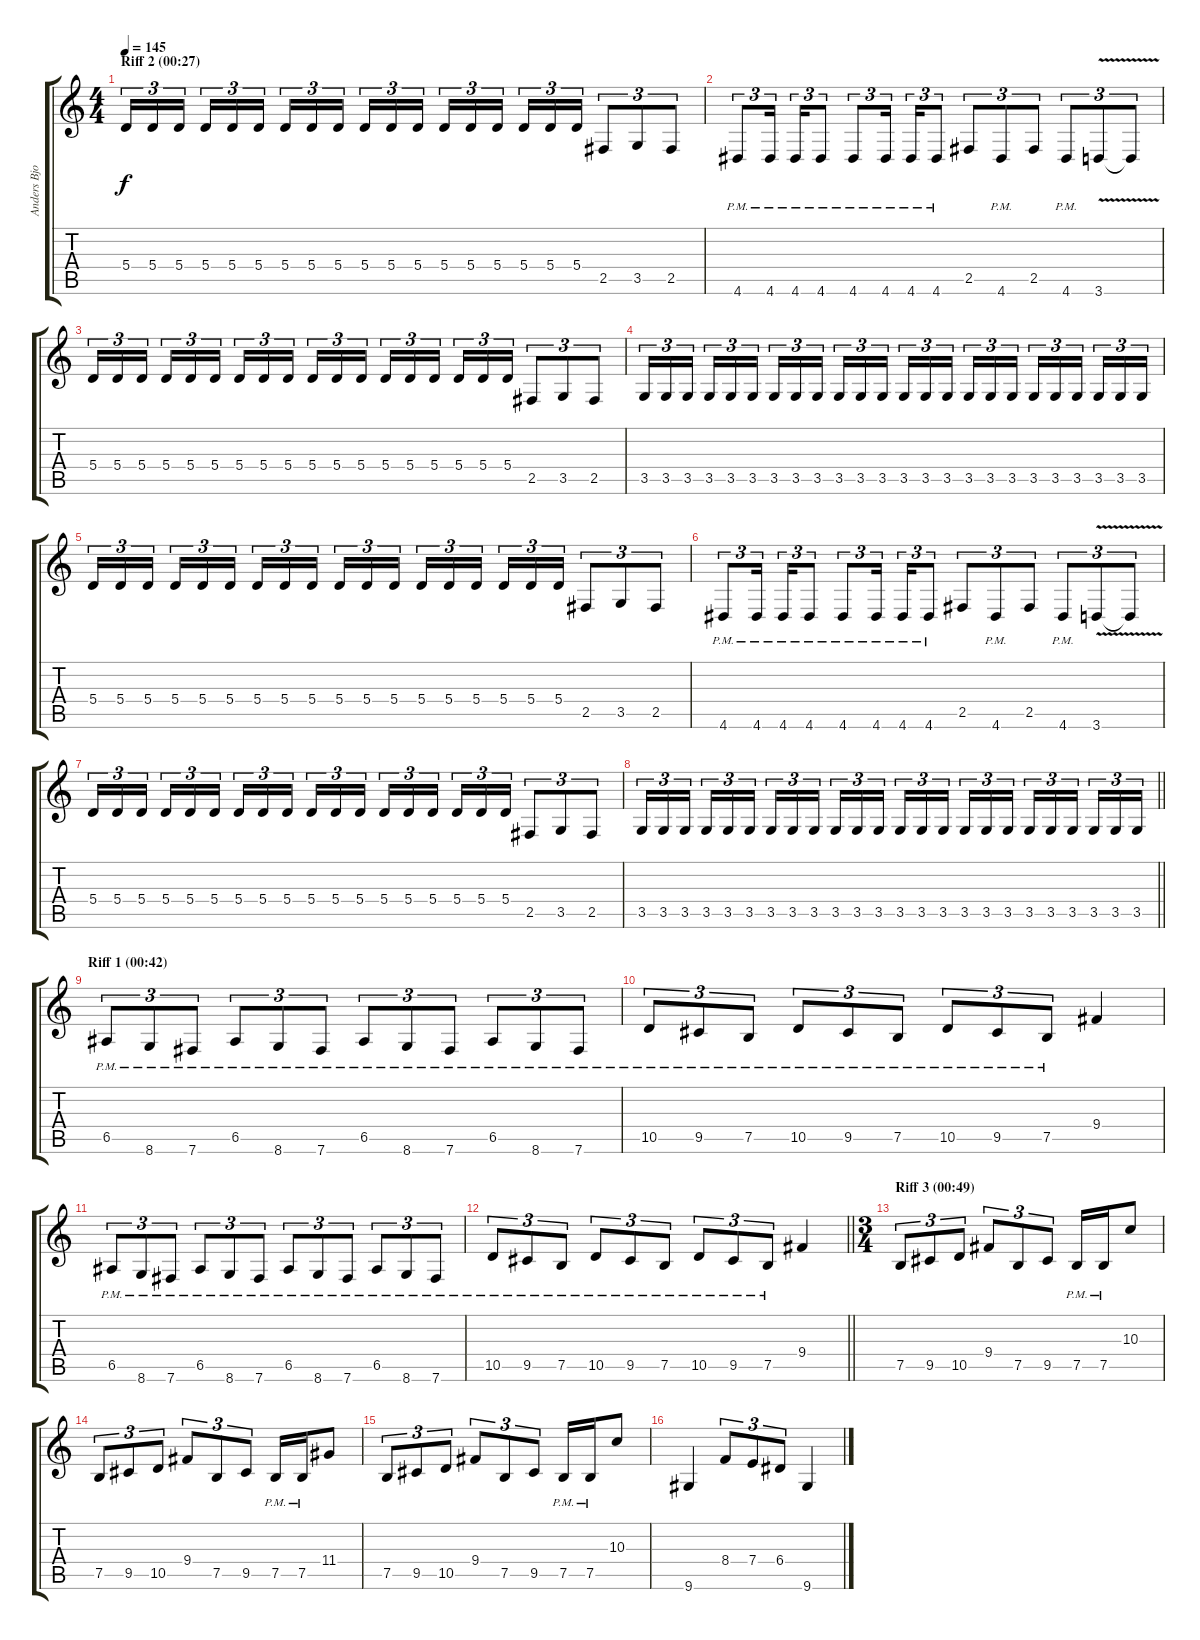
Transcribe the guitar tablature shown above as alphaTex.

\track ("Anders Bjorler" "Anders Bjo") {instrument distortionguitar}
\staff {score tabs}
\tuning (B3 Gb3 D3 A2 E2 B1) {hide}
\ts (4 4)
\section ("" "Riff 2 (00:27)")
\tempo 145
\clef g2
\ks c
5.4.16{tu (3 2) dy f} 5.4.16{tu (3 2)} 5.4.16{tu (3 2) beam splitsecondary} 5.4.16{tu (3 2)} 5.4.16{tu (3 2)} 5.4.16{tu (3 2)} 5.4.16{tu (3 2)} 5.4.16{tu (3 2)} 5.4.16{tu (3 2) beam splitsecondary} 5.4.16{tu (3 2)} 5.4.16{tu (3 2)} 5.4.16{tu (3 2)} 5.4.16{tu (3 2)} 5.4.16{tu (3 2)} 5.4.16{tu (3 2) beam splitsecondary} 5.4.16{tu (3 2)} 5.4.16{tu (3 2)} 5.4.16{tu (3 2)} 2.5.8{tu (3 2)} 3.5.8{tu (3 2)} 2.5.8{tu (3 2)} |
4.6{pm}.8{tu (3 2)} 4.6{pm}.16{tu (3 2) beam splitsecondary} 4.6{pm}.16{tu (3 2)} 4.6{pm}.8{tu (3 2)} 4.6{pm}.8{tu (3 2)} 4.6{pm}.16{tu (3 2) beam splitsecondary} 4.6{pm}.16{tu (3 2)} 4.6{pm}.8{tu (3 2)} 2.5.8{tu (3 2)} 4.6{pm}.8{tu (3 2)} 2.5.8{tu (3 2)} 4.6{pm}.8{tu (3 2)} 3.6{v}.8{tu (3 2)} 3.6{t}.8{tu (3 2)} |
5.4.16{tu (3 2)} 5.4.16{tu (3 2)} 5.4.16{tu (3 2) beam splitsecondary} 5.4.16{tu (3 2)} 5.4.16{tu (3 2)} 5.4.16{tu (3 2)} 5.4.16{tu (3 2)} 5.4.16{tu (3 2)} 5.4.16{tu (3 2) beam splitsecondary} 5.4.16{tu (3 2)} 5.4.16{tu (3 2)} 5.4.16{tu (3 2)} 5.4.16{tu (3 2)} 5.4.16{tu (3 2)} 5.4.16{tu (3 2) beam splitsecondary} 5.4.16{tu (3 2)} 5.4.16{tu (3 2)} 5.4.16{tu (3 2)} 2.5.8{tu (3 2)} 3.5.8{tu (3 2)} 2.5.8{tu (3 2)} |
3.5.16{tu (3 2)} 3.5.16{tu (3 2)} 3.5.16{tu (3 2) beam splitsecondary} 3.5.16{tu (3 2)} 3.5.16{tu (3 2)} 3.5.16{tu (3 2)} 3.5.16{tu (3 2)} 3.5.16{tu (3 2)} 3.5.16{tu (3 2) beam splitsecondary} 3.5.16{tu (3 2)} 3.5.16{tu (3 2)} 3.5.16{tu (3 2)} 3.5.16{tu (3 2)} 3.5.16{tu (3 2)} 3.5.16{tu (3 2) beam splitsecondary} 3.5.16{tu (3 2)} 3.5.16{tu (3 2)} 3.5.16{tu (3 2)} 3.5.16{tu (3 2)} 3.5.16{tu (3 2)} 3.5.16{tu (3 2) beam splitsecondary} 3.5.16{tu (3 2)} 3.5.16{tu (3 2)} 3.5.16{tu (3 2)} |
5.4.16{tu (3 2)} 5.4.16{tu (3 2)} 5.4.16{tu (3 2) beam splitsecondary} 5.4.16{tu (3 2)} 5.4.16{tu (3 2)} 5.4.16{tu (3 2)} 5.4.16{tu (3 2)} 5.4.16{tu (3 2)} 5.4.16{tu (3 2) beam splitsecondary} 5.4.16{tu (3 2)} 5.4.16{tu (3 2)} 5.4.16{tu (3 2)} 5.4.16{tu (3 2)} 5.4.16{tu (3 2)} 5.4.16{tu (3 2) beam splitsecondary} 5.4.16{tu (3 2)} 5.4.16{tu (3 2)} 5.4.16{tu (3 2)} 2.5.8{tu (3 2)} 3.5.8{tu (3 2)} 2.5.8{tu (3 2)} |
4.6{pm}.8{tu (3 2)} 4.6{pm}.16{tu (3 2) beam splitsecondary} 4.6{pm}.16{tu (3 2)} 4.6{pm}.8{tu (3 2)} 4.6{pm}.8{tu (3 2)} 4.6{pm}.16{tu (3 2) beam splitsecondary} 4.6{pm}.16{tu (3 2)} 4.6{pm}.8{tu (3 2)} 2.5.8{tu (3 2)} 4.6{pm}.8{tu (3 2)} 2.5.8{tu (3 2)} 4.6{pm}.8{tu (3 2)} 3.6{v}.8{tu (3 2)} 3.6{t}.8{tu (3 2)} |
5.4.16{tu (3 2)} 5.4.16{tu (3 2)} 5.4.16{tu (3 2) beam splitsecondary} 5.4.16{tu (3 2)} 5.4.16{tu (3 2)} 5.4.16{tu (3 2)} 5.4.16{tu (3 2)} 5.4.16{tu (3 2)} 5.4.16{tu (3 2) beam splitsecondary} 5.4.16{tu (3 2)} 5.4.16{tu (3 2)} 5.4.16{tu (3 2)} 5.4.16{tu (3 2)} 5.4.16{tu (3 2)} 5.4.16{tu (3 2) beam splitsecondary} 5.4.16{tu (3 2)} 5.4.16{tu (3 2)} 5.4.16{tu (3 2)} 2.5.8{tu (3 2)} 3.5.8{tu (3 2)} 2.5.8{tu (3 2)} |
\barLineRight lightlight
3.5.16{tu (3 2)} 3.5.16{tu (3 2)} 3.5.16{tu (3 2) beam splitsecondary} 3.5.16{tu (3 2)} 3.5.16{tu (3 2)} 3.5.16{tu (3 2)} 3.5.16{tu (3 2)} 3.5.16{tu (3 2)} 3.5.16{tu (3 2) beam splitsecondary} 3.5.16{tu (3 2)} 3.5.16{tu (3 2)} 3.5.16{tu (3 2)} 3.5.16{tu (3 2)} 3.5.16{tu (3 2)} 3.5.16{tu (3 2) beam splitsecondary} 3.5.16{tu (3 2)} 3.5.16{tu (3 2)} 3.5.16{tu (3 2)} 3.5.16{tu (3 2)} 3.5.16{tu (3 2)} 3.5.16{tu (3 2) beam splitsecondary} 3.5.16{tu (3 2)} 3.5.16{tu (3 2)} 3.5.16{tu (3 2)} |
\section ("" "Riff 1 (00:42)")
6.5{pm}.8{tu (3 2)} 8.6{pm}.8{tu (3 2)} 7.6{pm}.8{tu (3 2)} 6.5{pm}.8{tu (3 2)} 8.6{pm}.8{tu (3 2)} 7.6{pm}.8{tu (3 2)} 6.5{pm}.8{tu (3 2)} 8.6{pm}.8{tu (3 2)} 7.6{pm}.8{tu (3 2)} 6.5{pm}.8{tu (3 2)} 8.6{pm}.8{tu (3 2)} 7.6{pm}.8{tu (3 2)} |
10.5{pm}.8{tu (3 2)} 9.5{pm}.8{tu (3 2)} 7.5{pm}.8{tu (3 2)} 10.5{pm}.8{tu (3 2)} 9.5{pm}.8{tu (3 2)} 7.5{pm}.8{tu (3 2)} 10.5{pm}.8{tu (3 2)} 9.5{pm}.8{tu (3 2)} 7.5{pm}.8{tu (3 2)} 9.4.4 |
6.5{pm}.8{tu (3 2)} 8.6{pm}.8{tu (3 2)} 7.6{pm}.8{tu (3 2)} 6.5{pm}.8{tu (3 2)} 8.6{pm}.8{tu (3 2)} 7.6{pm}.8{tu (3 2)} 6.5{pm}.8{tu (3 2)} 8.6{pm}.8{tu (3 2)} 7.6{pm}.8{tu (3 2)} 6.5{pm}.8{tu (3 2)} 8.6{pm}.8{tu (3 2)} 7.6{pm}.8{tu (3 2)} |
\barLineRight lightlight
10.5{pm}.8{tu (3 2)} 9.5{pm}.8{tu (3 2)} 7.5{pm}.8{tu (3 2)} 10.5{pm}.8{tu (3 2)} 9.5{pm}.8{tu (3 2)} 7.5{pm}.8{tu (3 2)} 10.5{pm}.8{tu (3 2)} 9.5{pm}.8{tu (3 2)} 7.5{pm}.8{tu (3 2)} 9.4.4 |
\ts (3 4)
\section ("" "Riff 3 (00:49)")
7.5.8{tu (3 2)} 9.5.8{tu (3 2)} 10.5.8{tu (3 2)} 9.4.8{tu (3 2)} 7.5.8{tu (3 2)} 9.5.8{tu (3 2)} 7.5{pm}.16 7.5{pm}.16 10.3.8 |
7.5.8{tu (3 2)} 9.5.8{tu (3 2)} 10.5.8{tu (3 2)} 9.4.8{tu (3 2)} 7.5.8{tu (3 2)} 9.5.8{tu (3 2)} 7.5{pm}.16 7.5{pm}.16 11.4.8 |
7.5.8{tu (3 2)} 9.5.8{tu (3 2)} 10.5.8{tu (3 2)} 9.4.8{tu (3 2)} 7.5.8{tu (3 2)} 9.5.8{tu (3 2)} 7.5{pm}.16 7.5{pm}.16 10.3.8 |
9.6.4 8.4.8{tu (3 2)} 7.4.8{tu (3 2)} 6.4.8{tu (3 2)} 9.6.4
